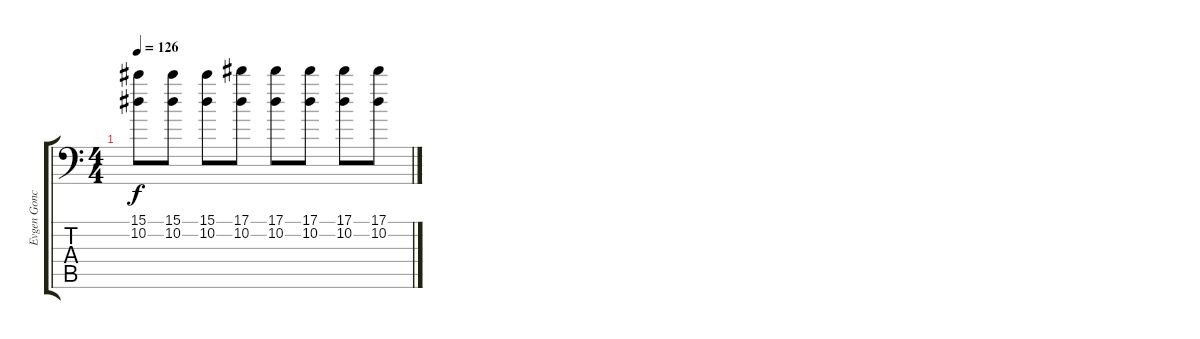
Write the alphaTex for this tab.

\track ("Evgen Goncharov" "Evgen Gonc") {instrument distortionguitar}
\staff {score tabs}
\tuning (Bb3 F3 Db3 Ab2 Eb2 Bb1) {hide}
\ts (4 4)
\tempo 126
\clef f4
\ks c
(15.1 10.2).8{dy f} (15.1 10.2).8 (15.1 10.2).8 (17.1 10.2).8 (17.1 10.2).8 (17.1 10.2).8 (17.1 10.2).8 (17.1 10.2).8
